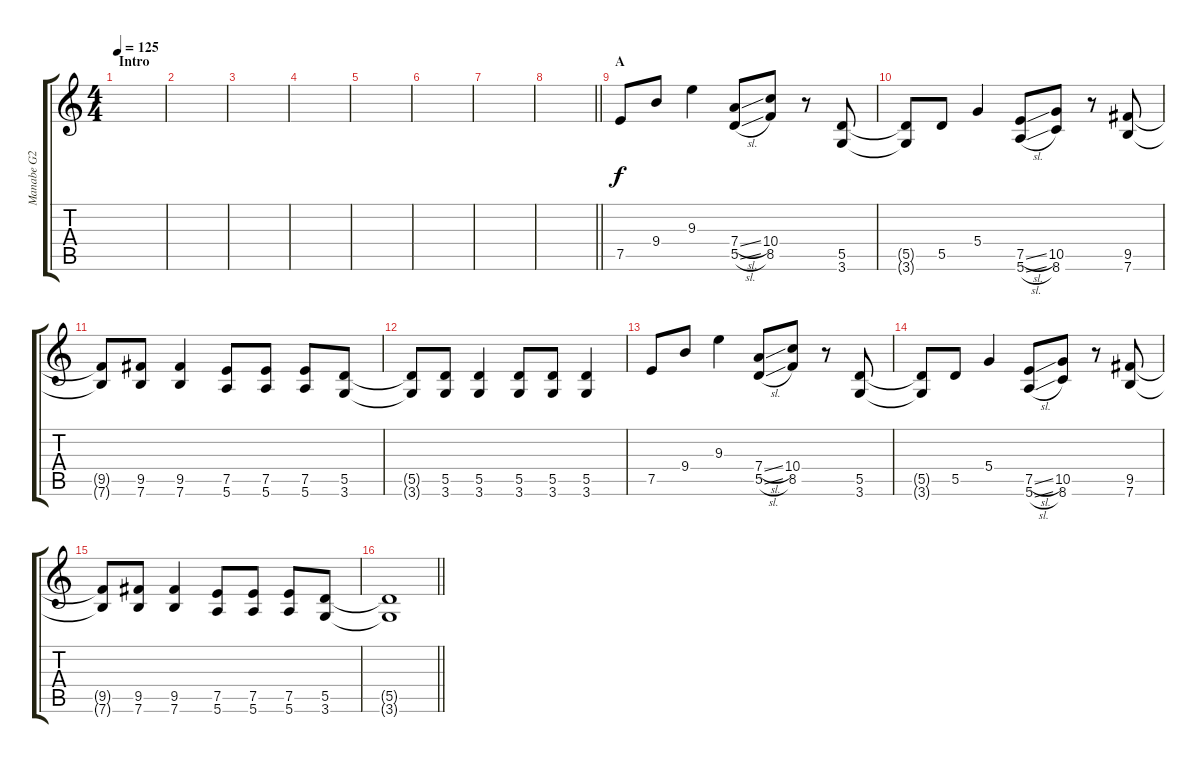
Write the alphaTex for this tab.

\track ("Manabe G2" "Manabe G2") {instrument distortionguitar}
\staff {score tabs}
\tuning (E4 B3 G3 D3 A2 E2) {hide}
\ts (4 4)
\section ("" "Intro")
\tempo 125
\clef g2
\ks c
|
|
|
|
|
|
|
\barLineRight lightlight
|
\section ("" "A")
7.5.8 9.4.8 9.3.4 (7.4{sl} 5.5{sl}).8 (10.4 8.5).8 r.8 (5.5 3.6).8 |
(5.5{t} 3.6{t}).8 5.5.8 5.4.4 (7.5{sl} 5.6{sl}).8 (10.5 8.6).8 r.8 (9.5 7.6).8 |
(9.5{t} 7.6{t}).8 (9.5 7.6).8 (9.5 7.6).4 (7.5 5.6).8 (7.5 5.6).8 (7.5 5.6).8 (5.5 3.6).8 |
(5.5{t} 3.6{t}).8 (5.5 3.6).8 (5.5 3.6).4 (5.5 3.6).8 (5.5 3.6).8 (5.5 3.6).4 |
7.5.8 9.4.8 9.3.4 (7.4{sl} 5.5{sl}).8 (10.4 8.5).8 r.8 (5.5 3.6).8 |
(5.5{t} 3.6{t}).8 5.5.8 5.4.4 (7.5{sl} 5.6{sl}).8 (10.5 8.6).8 r.8 (9.5 7.6).8 |
(9.5{t} 7.6{t}).8 (9.5 7.6).8 (9.5 7.6).4 (7.5 5.6).8 (7.5 5.6).8 (7.5 5.6).8 (5.5 3.6).8 |
\barLineRight lightlight
(5.5{t} 3.6{t}).1
